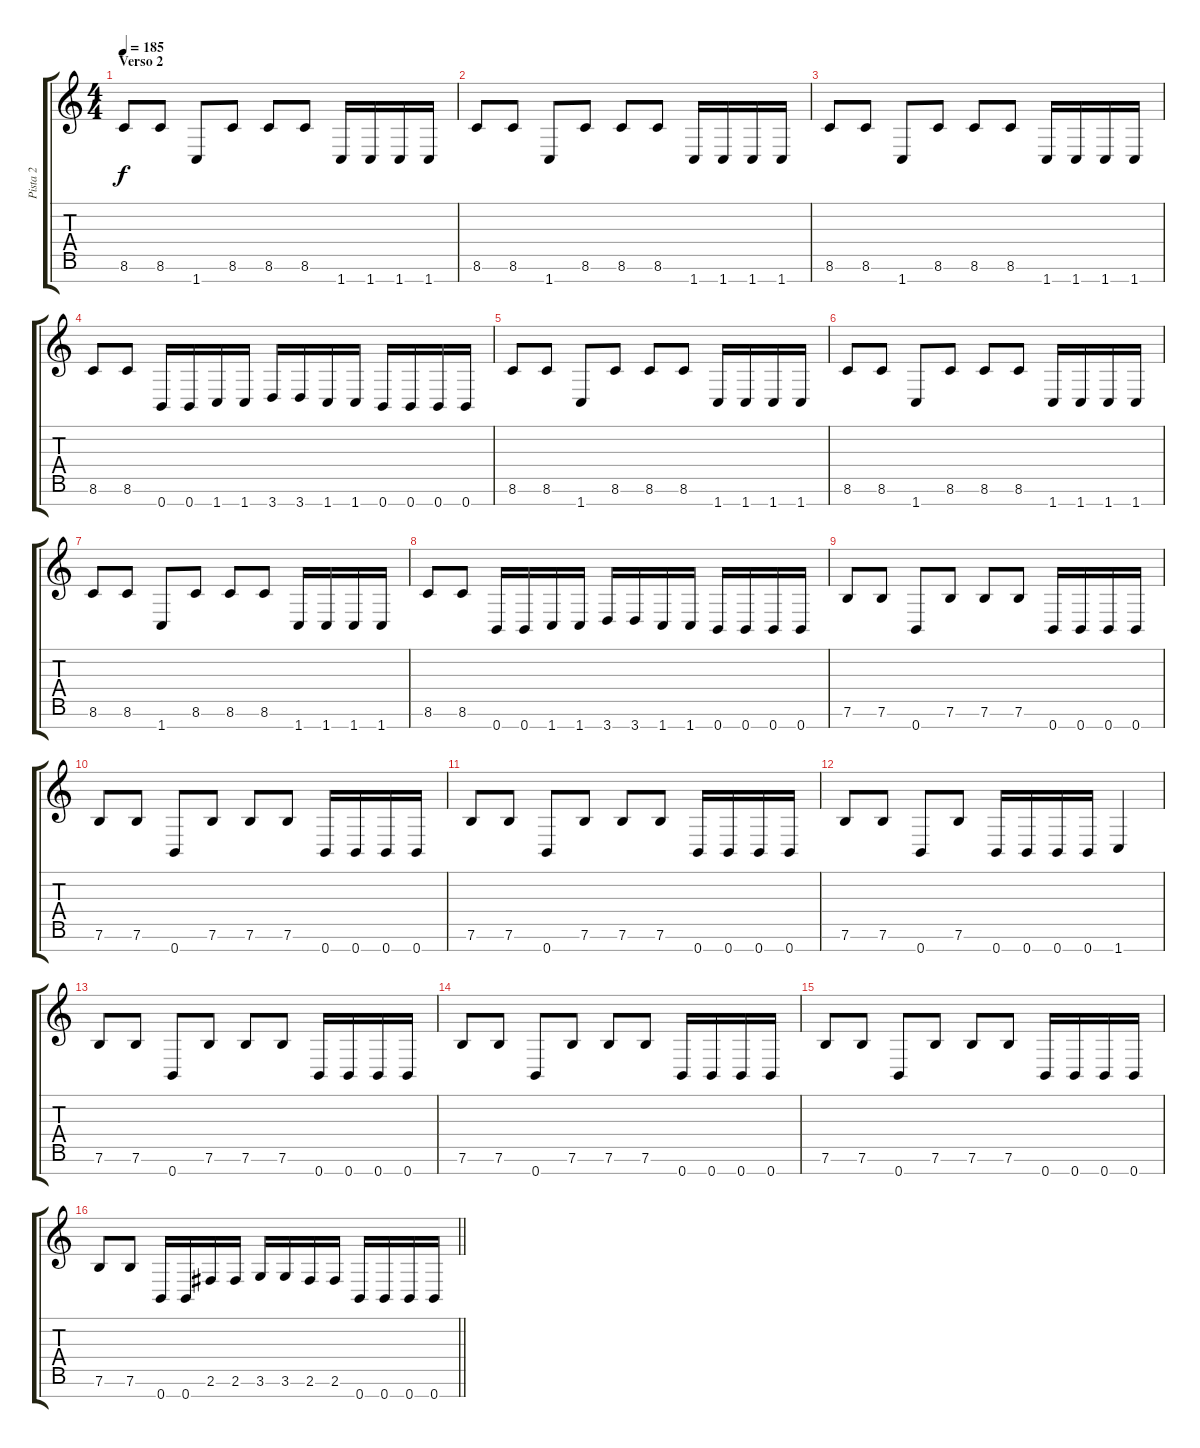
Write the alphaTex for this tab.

\track ("Pista 2" "Pista 2") {instrument distortionguitar}
\staff {score tabs}
\tuning (E4 B3 G3 D3 A2 E2 B1) {hide}
\ts (4 4)
\section ("" "Verso 2")
\tempo 185
\clef g2
\ks c
8.6.8{dy f} 8.6.8 1.7.8 8.6.8 8.6.8 8.6.8 1.7.16 1.7.16 1.7.16 1.7.16 |
8.6.8 8.6.8 1.7.8 8.6.8 8.6.8 8.6.8 1.7.16 1.7.16 1.7.16 1.7.16 |
8.6.8 8.6.8 1.7.8 8.6.8 8.6.8 8.6.8 1.7.16 1.7.16 1.7.16 1.7.16 |
8.6.8 8.6.8 0.7.16 0.7.16 1.7.16 1.7.16 3.7.16 3.7.16 1.7.16 1.7.16 0.7.16 0.7.16 0.7.16 0.7.16 |
8.6.8 8.6.8 1.7.8 8.6.8 8.6.8 8.6.8 1.7.16 1.7.16 1.7.16 1.7.16 |
8.6.8 8.6.8 1.7.8 8.6.8 8.6.8 8.6.8 1.7.16 1.7.16 1.7.16 1.7.16 |
8.6.8 8.6.8 1.7.8 8.6.8 8.6.8 8.6.8 1.7.16 1.7.16 1.7.16 1.7.16 |
8.6.8 8.6.8 0.7.16 0.7.16 1.7.16 1.7.16 3.7.16 3.7.16 1.7.16 1.7.16 0.7.16 0.7.16 0.7.16 0.7.16 |
7.6.8 7.6.8 0.7.8 7.6.8 7.6.8 7.6.8 0.7.16 0.7.16 0.7.16 0.7.16 |
7.6.8 7.6.8 0.7.8 7.6.8 7.6.8 7.6.8 0.7.16 0.7.16 0.7.16 0.7.16 |
7.6.8 7.6.8 0.7.8 7.6.8 7.6.8 7.6.8 0.7.16 0.7.16 0.7.16 0.7.16 |
7.6.8 7.6.8 0.7.8 7.6.8 0.7.16 0.7.16 0.7.16 0.7.16 1.7.4 |
7.6.8 7.6.8 0.7.8 7.6.8 7.6.8 7.6.8 0.7.16 0.7.16 0.7.16 0.7.16 |
7.6.8 7.6.8 0.7.8 7.6.8 7.6.8 7.6.8 0.7.16 0.7.16 0.7.16 0.7.16 |
7.6.8 7.6.8 0.7.8 7.6.8 7.6.8 7.6.8 0.7.16 0.7.16 0.7.16 0.7.16 |
\barLineRight lightlight
7.6.8 7.6.8 0.7.16 0.7.16 2.6.16 2.6.16 3.6.16 3.6.16 2.6.16 2.6.16 0.7.16 0.7.16 0.7.16 0.7.16
